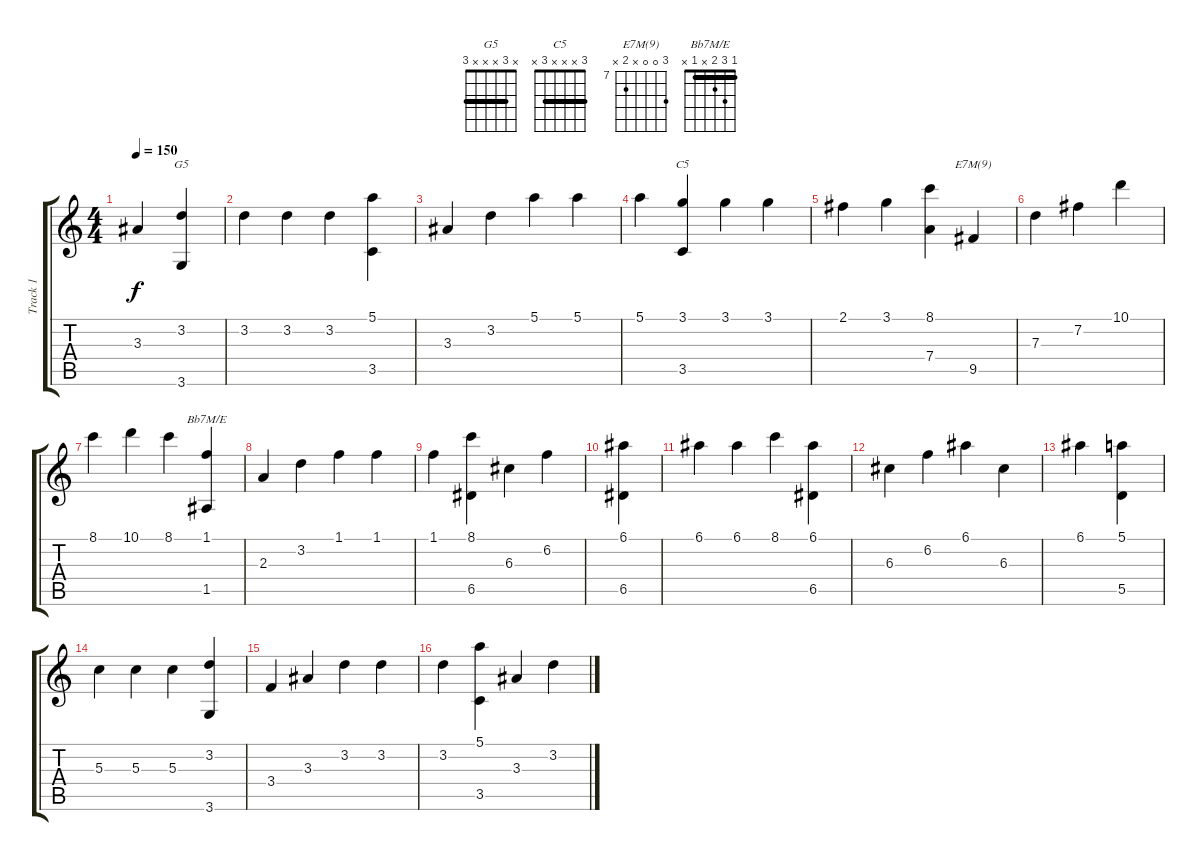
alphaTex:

\track ("Track 1" "Track 1") {instrument acousticguitarnylon}
\staff {score tabs}
\tuning (E4 B3 G3 D3 A2 E2) {hide}
\chord ("G5" x 3 x x x 3) {barre 3}
\chord ("C5" 3 x x x 3 x) {barre 3}
\chord ("E7M(9)" 9 0 0 x 8 x) {firstfret 7}
\chord ("Bb7M/E" 1 3 2 x 1 x) {barre 1}
\ts (4 4)
\tempo 150
\clef g2
\ks c
3.3.4{dy f} (3.2 3.6).4{ch "G5"} |
3.2.4 3.2.4 3.2.4 (5.1 3.5).4 |
3.3.4 3.2.4 5.1.4 5.1.4 |
5.1.4 (3.1 3.5).4{ch "C5"} 3.1.4 3.1.4 |
2.1.4 3.1.4 (8.1 7.4).4 9.5.4{ch "E7M(9)"} |
7.3.4 7.2.4 10.1.4 |
8.1.4 10.1.4 8.1.4 (1.1 1.5).4{ch "Bb7M/E"} |
2.3.4 3.2.4 1.1.4 1.1.4 |
1.1.4 (8.1 6.5).4 6.3.4 6.2.4 |
(6.1 6.5).4 |
6.1.4 6.1.4 8.1.4 (6.1 6.5).4 |
6.3.4 6.2.4 6.1.4 6.3.4 |
6.1.4 (5.1 5.5).4 |
5.3.4 5.3.4 5.3.4 (3.2 3.6).4 |
3.4.4 3.3.4 3.2.4 3.2.4 |
3.2.4 (5.1 3.5).4 3.3.4 3.2.4
